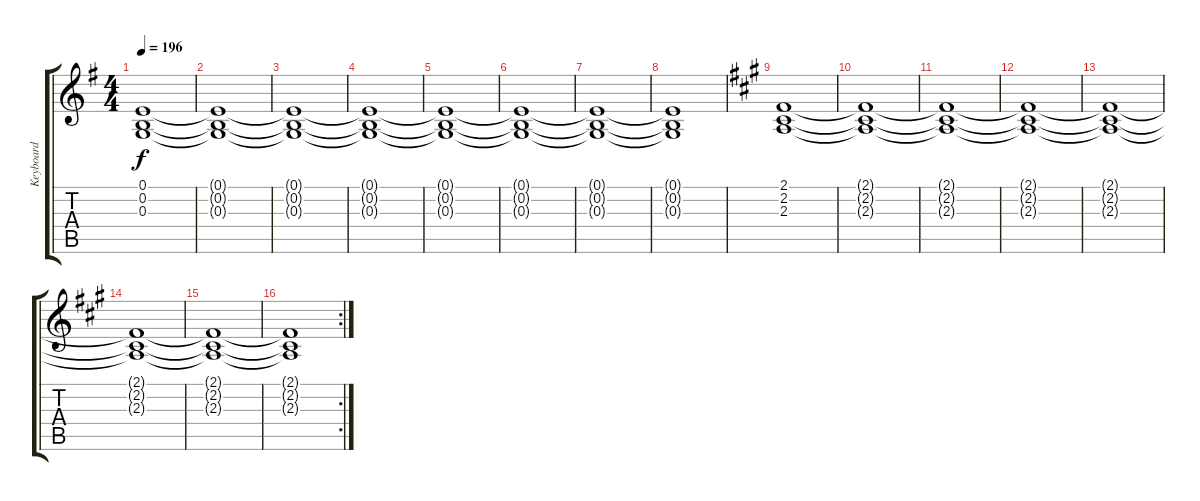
\track ("Keyboard" "Keyboard") {instrument lead1square}
\staff {score tabs}
\tuning (E4 B3 G3 D3 A2 E2) {hide}
\ts (4 4)
\tempo 196
\clef g2
\ks g
(0.1 0.2 0.3).1{dy f} |
(0.1{t} 0.2{t} 0.3{t}).1 |
(0.1{t} 0.2{t} 0.3{t}).1 |
(0.1{t} 0.2{t} 0.3{t}).1 |
(0.1{t} 0.2{t} 0.3{t}).1 |
(0.1{t} 0.2{t} 0.3{t}).1 |
(0.1{t} 0.2{t} 0.3{t}).1 |
(0.1{t} 0.2{t} 0.3{t}).1 |
\ks a
(2.1 2.2 2.3).1 |
(2.1{t} 2.2{t} 2.3{t}).1 |
(2.1{t} 2.2{t} 2.3{t}).1 |
(2.1{t} 2.2{t} 2.3{t}).1 |
(2.1{t} 2.2{t} 2.3{t}).1 |
(2.1{t} 2.2{t} 2.3{t}).1 |
(2.1{t} 2.2{t} 2.3{t}).1 |
\rc 2
(2.1{t} 2.2{t} 2.3{t}).1
